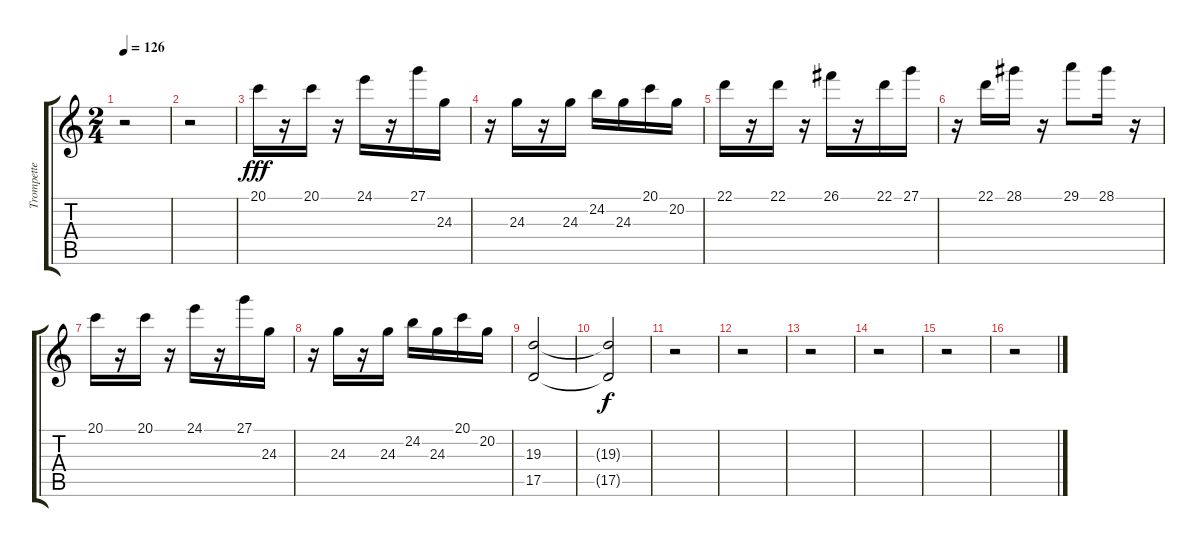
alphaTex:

\track ("Trompette" "Trompette") {instrument trumpet}
\staff {score tabs}
\tuning (E4 B3 G3 D3 A2 E2) {hide}
\ts (2 4)
\tempo 126
\clef g2
\ks c
r.2{dy f} |
r.2 |
20.1.16{dy fff} r.16 20.1.16 r.16 24.1.16 r.16 27.1.16 24.3.16 |
r.16 24.3.16 r.16 24.3.16 24.2.16 24.3.16 20.1.16 20.2.16 |
22.1.16 r.16 22.1.16 r.16 26.1.16 r.16 22.1.16 27.1.16 |
r.16 22.1.16 28.1.16 r.16 29.1.8 28.1.16 r.16 |
20.1.16 r.16 20.1.16 r.16 24.1.16 r.16 27.1.16 24.3.16 |
r.16 24.3.16 r.16 24.3.16 24.2.16 24.3.16 20.1.16 20.2.16 |
(19.3 17.5).2 |
(19.3{t} 17.5{t}).2{dy f} |
r.2 |
r.2 |
r.2 |
r.2 |
r.2 |
r.2
